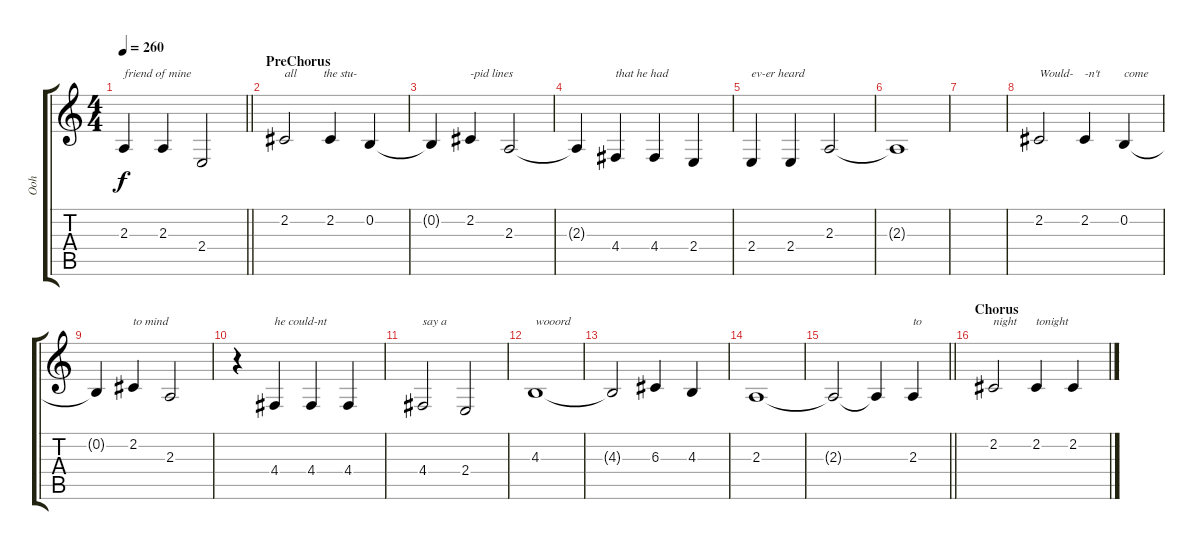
\track ("Ooh" "Ooh") {instrument oboe}
\staff {score tabs}
\tuning (E4 B3 G3 D3 A2 E2) {hide}
\ts (4 4)
\tempo 260
\clef g2
\barLineRight lightlight
\ks c
2.3.4{txt "friend of mine" dy f} 2.3.4 2.4.2 |
\section ("" "PreChorus")
2.2.2{txt "all         the stu-"} 2.2.4 0.2.4 |
0.2{t}.4 2.2.4{txt "-pid lines"} 2.3.2 |
2.3{t}.4 4.4.4{txt "that he had"} 4.4.4 2.4.4 |
2.4.4{txt "ev-er heard"} 2.4.4 2.3.2 |
2.3{t}.1 |
|
2.2.2{txt "Would-"} 2.2.4{txt "-n't"} 0.2.4{txt "come"} |
0.2{t}.4 2.2.4{txt "to mind"} 2.3.2 |
r.4 4.4.4{txt "he could-nt"} 4.4.4 4.4.4 |
4.4.2{txt "say a"} 2.4.2 |
4.3.1{txt "wooord"} |
4.3{t}.2 6.3.4 4.3.4 |
2.3.1 |
\barLineRight lightlight
2.3{t}.2 2.3{t}.4 2.3.4{txt "to"} |
\section ("" "Chorus")
2.2.2{txt "night"} 2.2.4{txt "tonight"} 2.2.4
